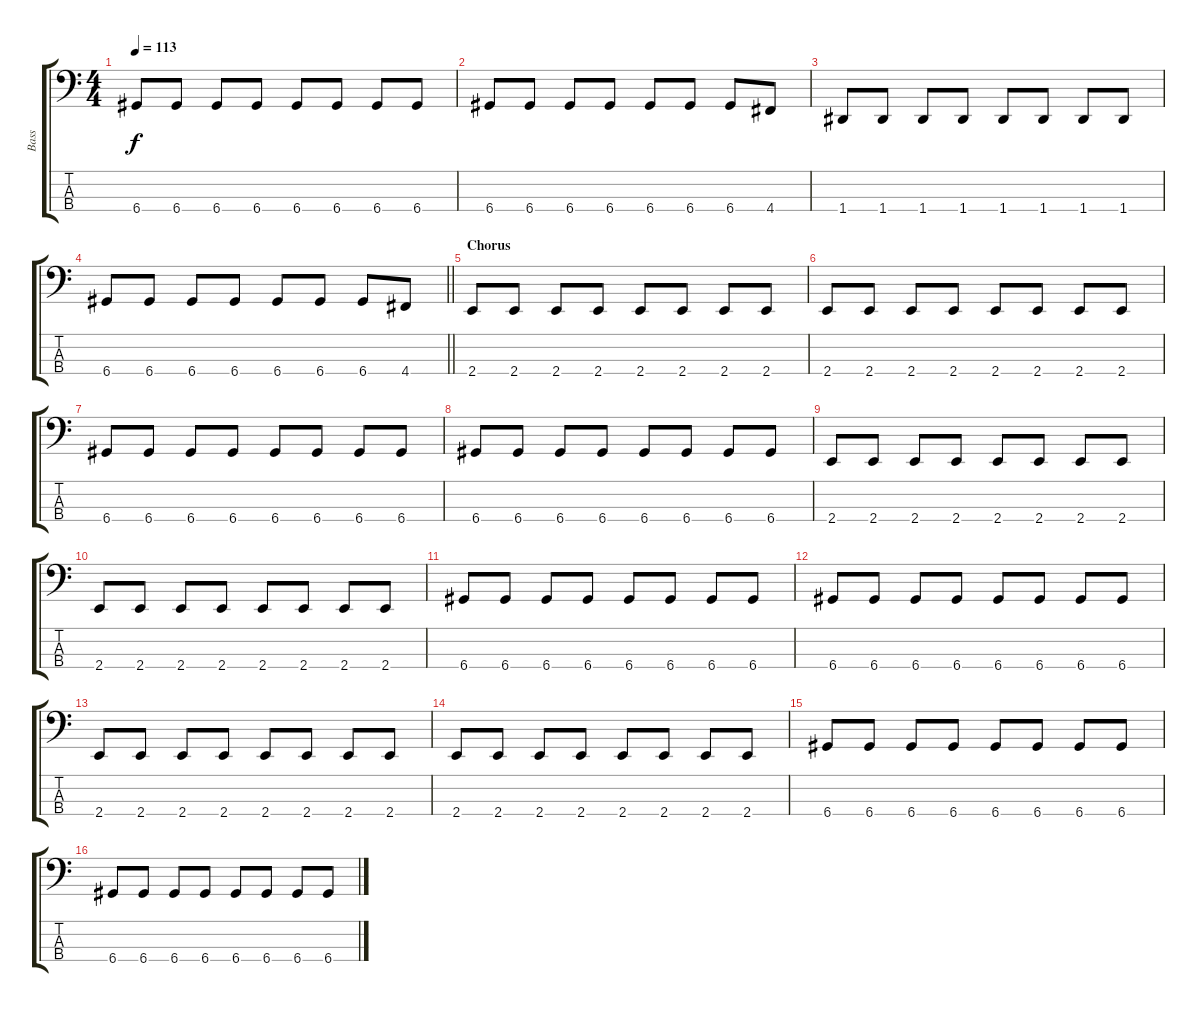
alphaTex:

\track ("Bass" "Bass") {instrument synthbass2}
\staff {score tabs}
\tuning (G2 D2 A1 D1) {hide}
\ts (4 4)
\tempo 113
\clef f4
\ks c
6.4.8{dy f} 6.4.8 6.4.8 6.4.8 6.4.8 6.4.8 6.4.8 6.4.8 |
6.4.8 6.4.8 6.4.8 6.4.8 6.4.8 6.4.8 6.4.8 4.4.8 |
1.4.8 1.4.8 1.4.8 1.4.8 1.4.8 1.4.8 1.4.8 1.4.8 |
\barLineRight lightlight
6.4.8 6.4.8 6.4.8 6.4.8 6.4.8 6.4.8 6.4.8 4.4.8 |
\section ("" "Chorus")
2.4.8 2.4.8 2.4.8 2.4.8 2.4.8 2.4.8 2.4.8 2.4.8 |
2.4.8 2.4.8 2.4.8 2.4.8 2.4.8 2.4.8 2.4.8 2.4.8 |
6.4.8 6.4.8 6.4.8 6.4.8 6.4.8 6.4.8 6.4.8 6.4.8 |
6.4.8 6.4.8 6.4.8 6.4.8 6.4.8 6.4.8 6.4.8 6.4.8 |
2.4.8 2.4.8 2.4.8 2.4.8 2.4.8 2.4.8 2.4.8 2.4.8 |
2.4.8 2.4.8 2.4.8 2.4.8 2.4.8 2.4.8 2.4.8 2.4.8 |
6.4.8 6.4.8 6.4.8 6.4.8 6.4.8 6.4.8 6.4.8 6.4.8 |
6.4.8 6.4.8 6.4.8 6.4.8 6.4.8 6.4.8 6.4.8 6.4.8 |
2.4.8 2.4.8 2.4.8 2.4.8 2.4.8 2.4.8 2.4.8 2.4.8 |
2.4.8 2.4.8 2.4.8 2.4.8 2.4.8 2.4.8 2.4.8 2.4.8 |
6.4.8 6.4.8 6.4.8 6.4.8 6.4.8 6.4.8 6.4.8 6.4.8 |
6.4.8 6.4.8 6.4.8 6.4.8 6.4.8 6.4.8 6.4.8 6.4.8
